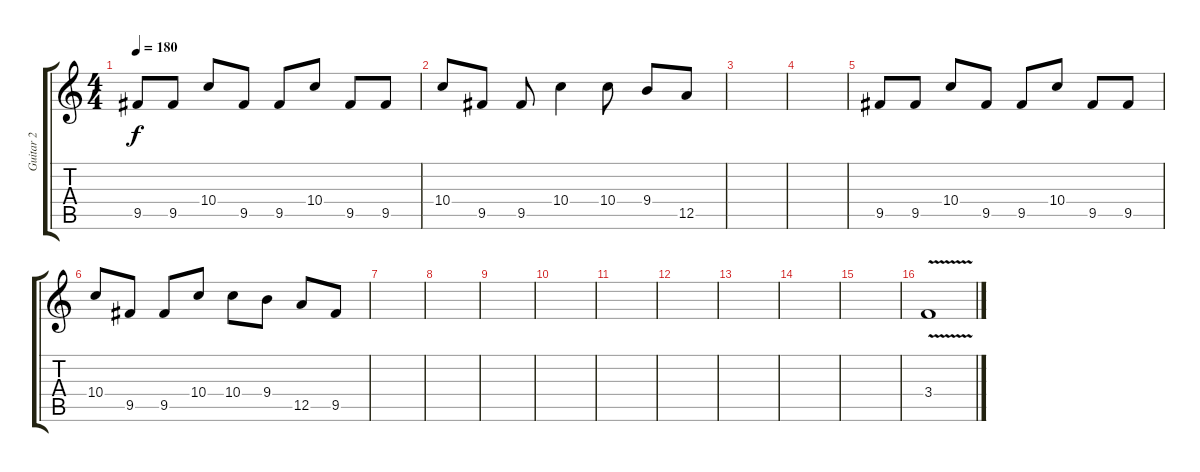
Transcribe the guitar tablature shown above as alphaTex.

\track ("Guitar 2" "Guitar 2") {instrument distortionguitar}
\staff {score tabs}
\tuning (E4 B3 G3 D3 A2 E2) {hide}
\ts (4 4)
\tempo 180
\clef g2
\ks c
9.5.8{dy f} 9.5.8 10.4.8 9.5.8 9.5.8 10.4.8 9.5.8 9.5.8 |
10.4.8 9.5.8 9.5.8 10.4.4 10.4.8 9.4.8 12.5.8 |
|
|
9.5.8 9.5.8 10.4.8 9.5.8 9.5.8 10.4.8 9.5.8 9.5.8 |
10.4.8 9.5.8 9.5.8 10.4.8 10.4.8 9.4.8 12.5.8 9.5.8 |
|
|
|
|
|
|
|
|
|
3.4{v}.1
